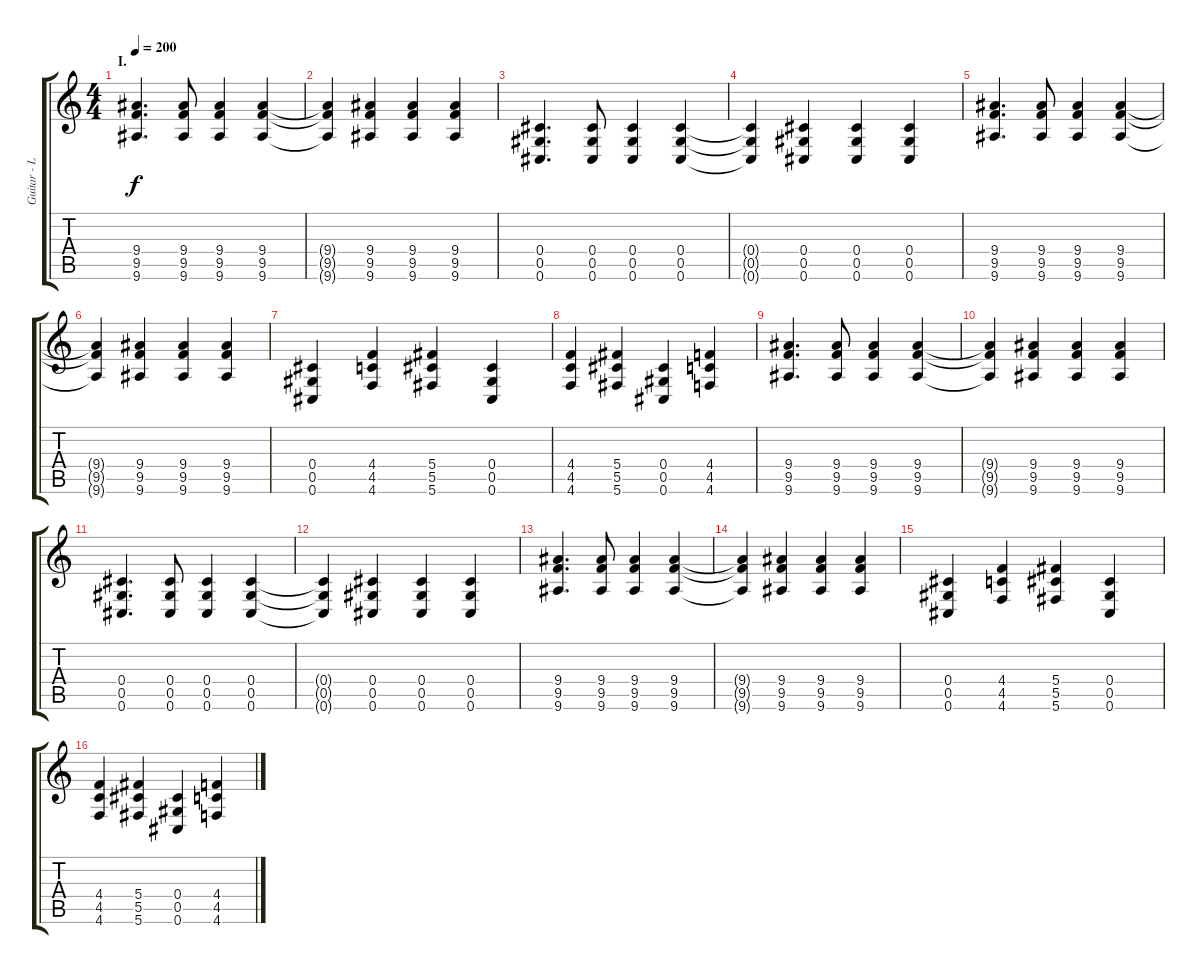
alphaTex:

\track ("Guitar - Left" "Guitar - L") {instrument distortionguitar}
\staff {score tabs}
\tuning (Eb4 Bb3 Gb3 Db3 Ab2 Db2) {hide}
\ts (4 4)
\section ("" "I.")
\tempo 200
\clef g2
\ks c
(9.4 9.5 9.6).4{d dy f instrument distortionguitar} (9.4 9.5 9.6).8 (9.4 9.5 9.6).4 (9.4 9.5 9.6).4 |
(9.4{t} 9.5{t} 9.6{t}).4 (9.4 9.5 9.6).4 (9.4 9.5 9.6).4 (9.4 9.5 9.6).4 |
(0.4 0.5 0.6).4{d} (0.4 0.5 0.6).8 (0.4 0.5 0.6).4 (0.4 0.5 0.6).4 |
(0.4{t} 0.5{t} 0.6{t}).4 (0.4 0.5 0.6).4 (0.4 0.5 0.6).4 (0.4 0.5 0.6).4 |
(9.4 9.5 9.6).4{d} (9.4 9.5 9.6).8 (9.4 9.5 9.6).4 (9.4 9.5 9.6).4 |
(9.4{t} 9.5{t} 9.6{t}).4 (9.4 9.5 9.6).4 (9.4 9.5 9.6).4 (9.4 9.5 9.6).4 |
(0.4 0.5 0.6).4 (4.4 4.5 4.6).4 (5.4 5.5 5.6).4 (0.4 0.5 0.6).4 |
(4.4 4.5 4.6).4 (5.4 5.5 5.6).4 (0.4 0.5 0.6).4 (4.4 4.5 4.6).4 |
(9.4 9.5 9.6).4{d} (9.4 9.5 9.6).8 (9.4 9.5 9.6).4 (9.4 9.5 9.6).4 |
(9.4{t} 9.5{t} 9.6{t}).4 (9.4 9.5 9.6).4 (9.4 9.5 9.6).4 (9.4 9.5 9.6).4 |
(0.4 0.5 0.6).4{d} (0.4 0.5 0.6).8 (0.4 0.5 0.6).4 (0.4 0.5 0.6).4 |
(0.4{t} 0.5{t} 0.6{t}).4 (0.4 0.5 0.6).4 (0.4 0.5 0.6).4 (0.4 0.5 0.6).4 |
(9.4 9.5 9.6).4{d} (9.4 9.5 9.6).8 (9.4 9.5 9.6).4 (9.4 9.5 9.6).4 |
(9.4{t} 9.5{t} 9.6{t}).4 (9.4 9.5 9.6).4 (9.4 9.5 9.6).4 (9.4 9.5 9.6).4 |
(0.4 0.5 0.6).4 (4.4 4.5 4.6).4 (5.4 5.5 5.6).4 (0.4 0.5 0.6).4 |
(4.4 4.5 4.6).4 (5.4 5.5 5.6).4 (0.4 0.5 0.6).4 (4.4 4.5 4.6).4
